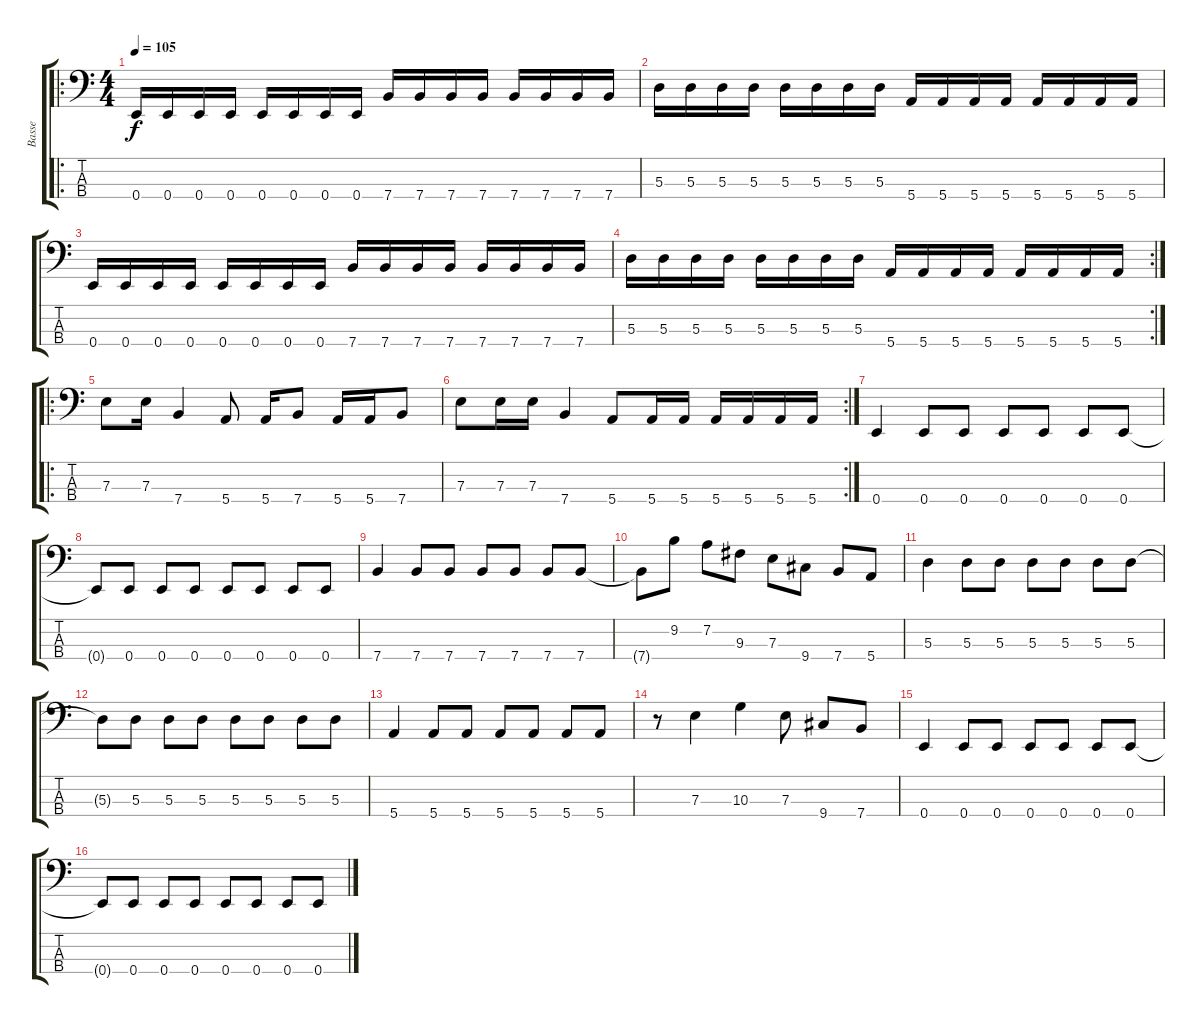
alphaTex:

\track ("Basse" "Basse") {instrument electricbasspick}
\staff {score tabs}
\tuning (G2 D2 A1 E1) {hide}
\ro
\ts (4 4)
\tempo 105
\clef f4
\ks c
0.4.16{dy f} 0.4.16 0.4.16 0.4.16 0.4.16 0.4.16 0.4.16 0.4.16 7.4.16 7.4.16 7.4.16 7.4.16 7.4.16 7.4.16 7.4.16 7.4.16 |
5.3.16 5.3.16 5.3.16 5.3.16 5.3.16 5.3.16 5.3.16 5.3.16 5.4.16 5.4.16 5.4.16 5.4.16 5.4.16 5.4.16 5.4.16 5.4.16 |
0.4.16 0.4.16 0.4.16 0.4.16 0.4.16 0.4.16 0.4.16 0.4.16 7.4.16 7.4.16 7.4.16 7.4.16 7.4.16 7.4.16 7.4.16 7.4.16 |
\rc 2
5.3.16 5.3.16 5.3.16 5.3.16 5.3.16 5.3.16 5.3.16 5.3.16 5.4.16 5.4.16 5.4.16 5.4.16 5.4.16 5.4.16 5.4.16 5.4.16 |
\ro
7.3.8 7.3.16 7.4.4 5.4.8 5.4.16 7.4.8 5.4.16 5.4.16 7.4.8 |
\rc 2
7.3.8 7.3.16 7.3.16 7.4.4 5.4.8 5.4.16 5.4.16 5.4.16 5.4.16 5.4.16 5.4.16 |
0.4.4 0.4.8 0.4.8 0.4.8 0.4.8 0.4.8 0.4.8 |
0.4{t}.8 0.4.8 0.4.8 0.4.8 0.4.8 0.4.8 0.4.8 0.4.8 |
7.4.4 7.4.8 7.4.8 7.4.8 7.4.8 7.4.8 7.4.8 |
7.4{t}.8 9.2.8 7.2.8 9.3.8 7.3.8 9.4.8 7.4.8 5.4.8 |
5.3.4 5.3.8 5.3.8 5.3.8 5.3.8 5.3.8 5.3.8 |
5.3{t}.8 5.3.8 5.3.8 5.3.8 5.3.8 5.3.8 5.3.8 5.3.8 |
5.4.4 5.4.8 5.4.8 5.4.8 5.4.8 5.4.8 5.4.8 |
r.8 7.3.4 10.3.4 7.3.8 9.4.8 7.4.8 |
0.4.4 0.4.8 0.4.8 0.4.8 0.4.8 0.4.8 0.4.8 |
0.4{t}.8 0.4.8 0.4.8 0.4.8 0.4.8 0.4.8 0.4.8 0.4.8
